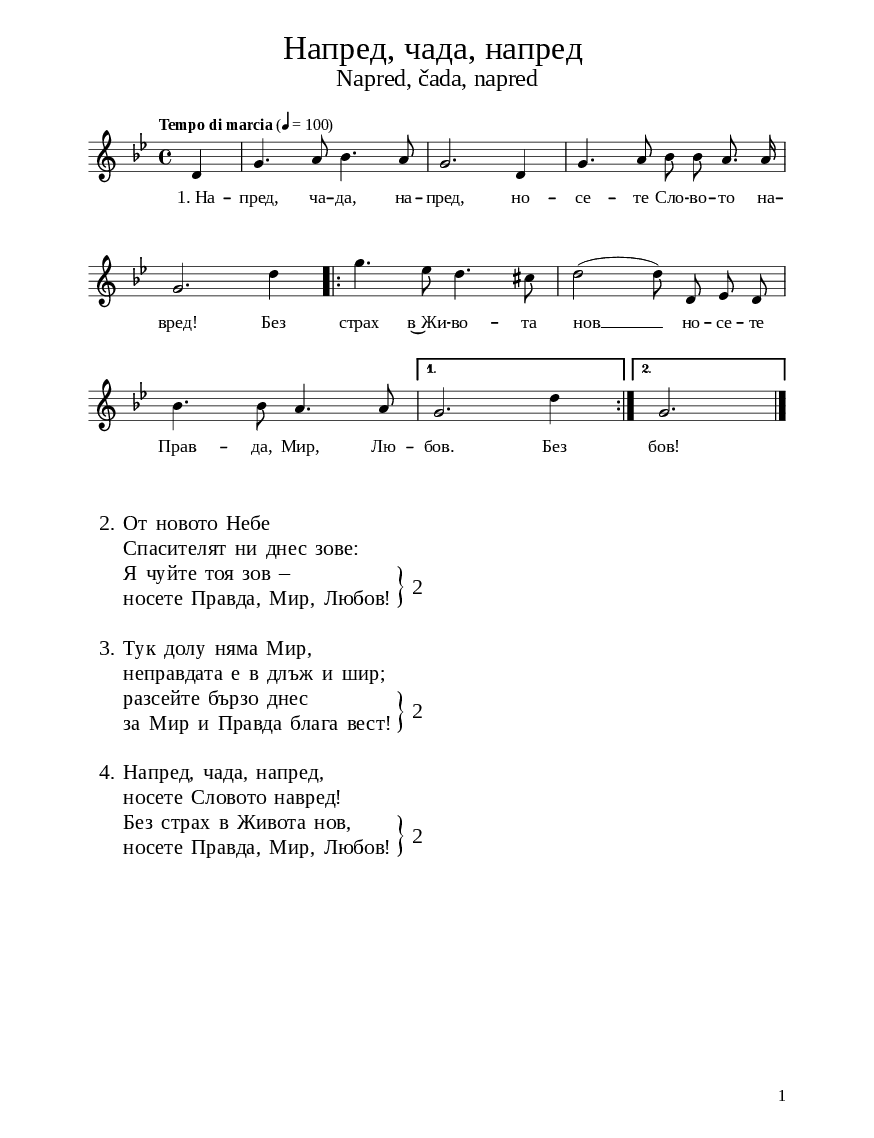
\version "2.24.2"

% include paper part and global functions
\include "include/globals.ily"

"rightBraces048" = \markup {
  \column {
    % repeat braces
    \translate #'(0 . -5.5 )
    \right-brace #20

    \translate #'(0 . -10.0 )
    \right-brace #20

    \translate #'(0 . -10.0 )
    \right-brace #20
  }
  \column {
    % repeat numbers
    \translate #'(0 . -6.1 )
    2

    \translate #'(0 . -12.0 )
    2

    \translate #'(0 . -12.0 )
    2
  }
}

\bookpart {
  \label #'ref048
  \tocItem \markup "Напред, чада, напред – Napred, čada, napred"
  \include "include/bookpart-paper.ily"
  \score {
    \include "include/score-layout.ily"

    \new Voice \absolute  {
      \clef treble
      \key g \minor
      \time 4/4
      \tempoFunc "Tempo di marcia" 4 "100"
      \autoBeamOff
      \partial 4
      \autoBeamOff
      d'4 | g'4. a'8 bes'4. a'8 | g'2. d'4 | g'4. a'8 bes'8 bes'8 a'8. a'16| \break
      g'2. d''4 | \repeat volta 2 {
        g''4. es''8 d''4. cis''8 | d''2 ( d''8 ) d'8 es'8 d'8 | \break
        bes'4. bes'8 a'4. a'8 |
      } \alternative  { { g'2. d''4 | }  { g'2. } } \bar "|."
    }

    \addlyrics {
      "1. На" -- пред, ча -- да, на -- пред, но -- се -- те Сло -- во -- то на --
      вред! Без страх в~Жи -- во -- та нов __  но -- се -- те
      Прав -- да, Мир, Лю -- бов. Без бов!
    }

    \header {
      title = \titleFunc "Напред, чада, напред " "Napred, čada, napred"
    }

    \midi{}

  } % score

  \markup \fontsize #bgCoupletFontSize {
    \hspace #1
    \override #`(baseline-skip . ,bgCoupletBaselineSkip)
    \column {
      \line {   2. От новото Небе }

      \line {   "   " Спасителят ни днес зове: }

      \line {   "   " Я чуйте тоя зов –}

      \line {   "   " носете Правда, Мир, Любов!}

      \line {   "   "}

      \line {   3.  Тук долу няма Mир,}

      \line {   "   " неправдата е в длъж и шир;}

      \line {   "   " разсейте бързо днес }

      \line {   "   " за Мир и Правда блага вест!}

      \line {   "   "}

      \line {   4.  Напред, чада, напред,}

      \line {   "   " носете Словото навред!}

      \line {   "   " Без страх в Живота нов,}

      \line {   "   " носете Правда, Мир, Любов!}
    }  \"rightBraces048"

  } % markup

  \pageBreak

  % include foreign translation(s) of the song
  

} % bookpart
